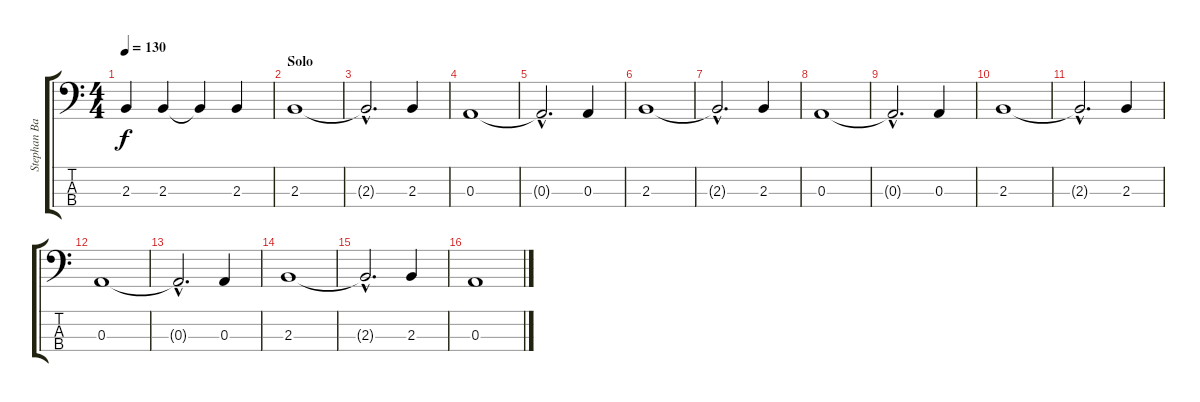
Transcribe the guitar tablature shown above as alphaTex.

\track ("Stephan Bass" "Stephan Ba") {instrument electricbassfinger}
\staff {score tabs}
\tuning (G2 D2 A1 E1) {hide}
\ts (4 4)
\tempo 130
\clef f4
\ks c
2.3{t}.4{dy f} 2.3.4 2.3{t}.4 2.3.4 |
\section ("" "Solo")
2.3.1 |
2.3{hac t}.2{d} 2.3.4 |
0.3.1 |
0.3{hac t}.2{d} 0.3.4 |
2.3.1 |
2.3{hac t}.2{d} 2.3.4 |
0.3.1 |
0.3{hac t}.2{d} 0.3.4 |
2.3.1 |
2.3{hac t}.2{d} 2.3.4 |
0.3.1 |
0.3{hac t}.2{d} 0.3.4 |
2.3.1 |
2.3{hac t}.2{d} 2.3.4 |
0.3.1
